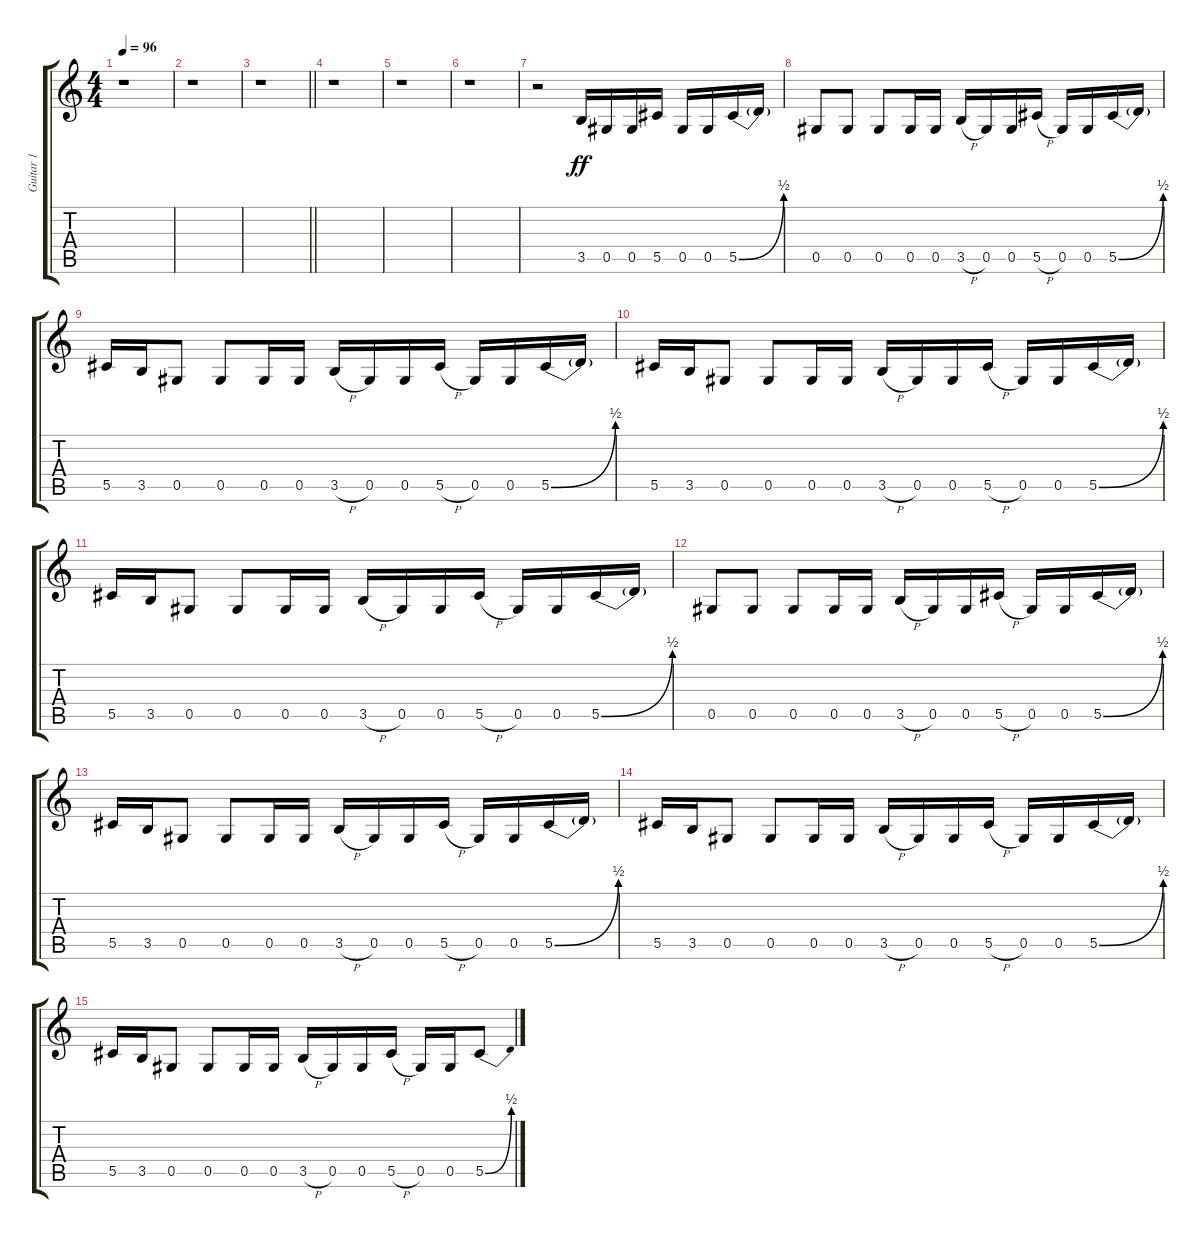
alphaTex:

\track ("Guitar 1" "Guitar 1") {instrument distortionguitar}
\staff {score tabs}
\tuning (Eb4 Bb3 Gb3 Db3 Ab2 Eb2) {hide}
\ts (4 4)
\tempo 96
\clef g2
\ks c
r.1{dy ff} |
r.1 |
\barLineRight lightlight
r.1 |
r.1 |
r.1 |
r.1 |
r.2 3.5.16 0.5.16 0.5.16 5.5.16 0.5.16 0.5.16 5.5{be (bend 0 0 60 2)}.16 5.5{t}.16 |
0.5.8 0.5.8 0.5.8 0.5.16 0.5.16 3.5{h}.16 0.5.16 0.5.16 5.5{h}.16 0.5.16 0.5.16 5.5{be (bend 0 0 60 2)}.16 5.5{t}.16 |
5.5.16 3.5.16 0.5.8 0.5.8 0.5.16 0.5.16 3.5{h}.16 0.5.16 0.5.16 5.5{h}.16 0.5.16 0.5.16 5.5{be (bend 0 0 60 2)}.16 5.5{t}.16 |
5.5.16 3.5.16 0.5.8 0.5.8 0.5.16 0.5.16 3.5{h}.16 0.5.16 0.5.16 5.5{h}.16 0.5.16 0.5.16 5.5{be (bend 0 0 60 2)}.16 5.5{t}.16 |
5.5.16 3.5.16 0.5.8 0.5.8 0.5.16 0.5.16 3.5{h}.16 0.5.16 0.5.16 5.5{h}.16 0.5.16 0.5.16 5.5{be (bend 0 0 60 2)}.16 5.5{t}.16 |
0.5.8 0.5.8 0.5.8 0.5.16 0.5.16 3.5{h}.16 0.5.16 0.5.16 5.5{h}.16 0.5.16 0.5.16 5.5{be (bend 0 0 60 2)}.16 5.5{t}.16 |
5.5.16 3.5.16 0.5.8 0.5.8 0.5.16 0.5.16 3.5{h}.16 0.5.16 0.5.16 5.5{h}.16 0.5.16 0.5.16 5.5{be (bend 0 0 60 2)}.16 5.5{t}.16 |
5.5.16 3.5.16 0.5.8 0.5.8 0.5.16 0.5.16 3.5{h}.16 0.5.16 0.5.16 5.5{h}.16 0.5.16 0.5.16 5.5{be (bend 0 0 60 2)}.16 5.5{t}.16 |
5.5.16 3.5.16 0.5.8 0.5.8 0.5.16 0.5.16 3.5{h}.16 0.5.16 0.5.16 5.5{h}.16 0.5.16 0.5.16 5.5{be (bend 0 0 60 2)}.8
